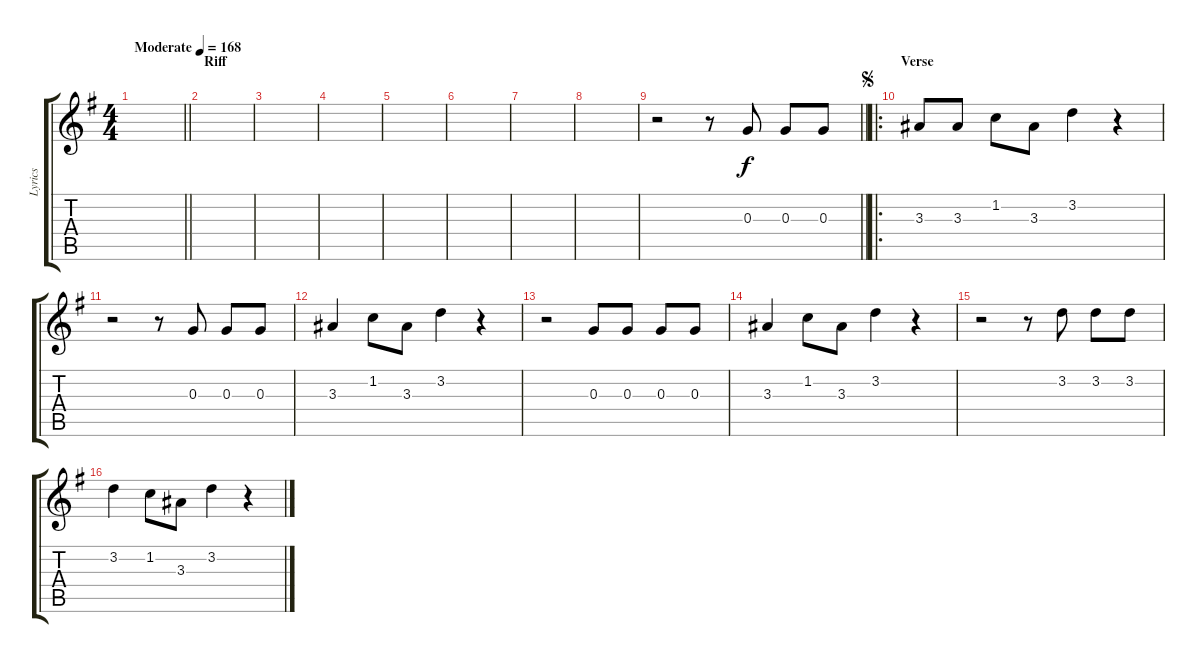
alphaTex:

\track ("Lyrics" "Lyrics") {instrument electricguitarclean}
\staff {score tabs}
\tuning (E4 B3 G3 D3 A2 E2) {hide}
\ts (4 4)
\tempo (168 "Moderate")
\clef g2
\barLineRight lightlight
\ks g
|
\section ("" "Riff")
|
|
|
|
|
|
|
\barLineRight lightlight
r.2 r.8 0.3.8 0.3.8 0.3.8 |
\ro
\section ("" "Verse")
\jump segno
3.3.8 3.3.8 1.2.8 3.3.8 3.2.4 r.4 |
r.2 r.8 0.3.8 0.3.8 0.3.8 |
3.3.4 1.2.8 3.3.8 3.2.4 r.4 |
r.2 0.3.8 0.3.8 0.3.8 0.3.8 |
3.3.4 1.2.8 3.3.8 3.2.4 r.4 |
r.2 r.8 3.2.8 3.2.8 3.2.8 |
3.2.4 1.2.8 3.3.8 3.2.4 r.4
